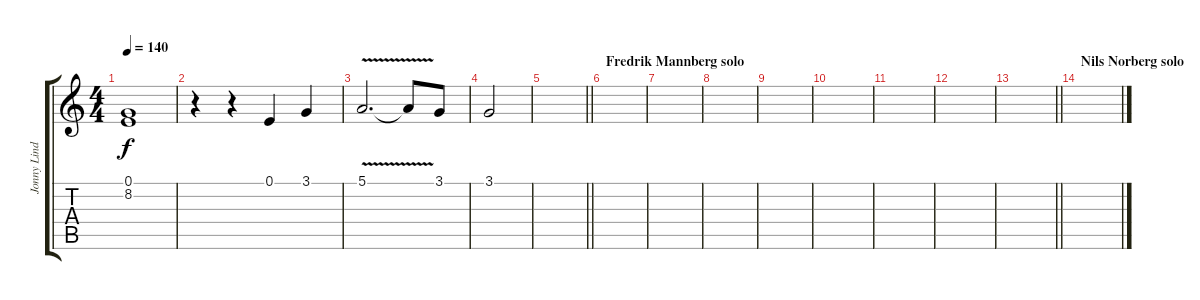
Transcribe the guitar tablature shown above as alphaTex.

\track ("Jonny Lindqvist (vocal)" "Jonny Lind") {instrument clarinet}
\staff {score tabs}
\tuning (E4 B3 G3 D3 A2 E2) {hide}
\ts (4 4)
\tempo 140
\clef g2
\ks c
(0.1{t} 8.2{t}).1{dy f} |
r.4 r.4 0.1.4 3.1.4 |
5.1{v}.2{d} 5.1{t}.8 3.1.8 |
3.1.2 |
\barLineRight lightlight
|
\section ("" "Fredrik Mannberg solo")
|
|
|
|
|
|
|
\barLineRight lightlight
|
\section ("" "Nils Norberg solo")
